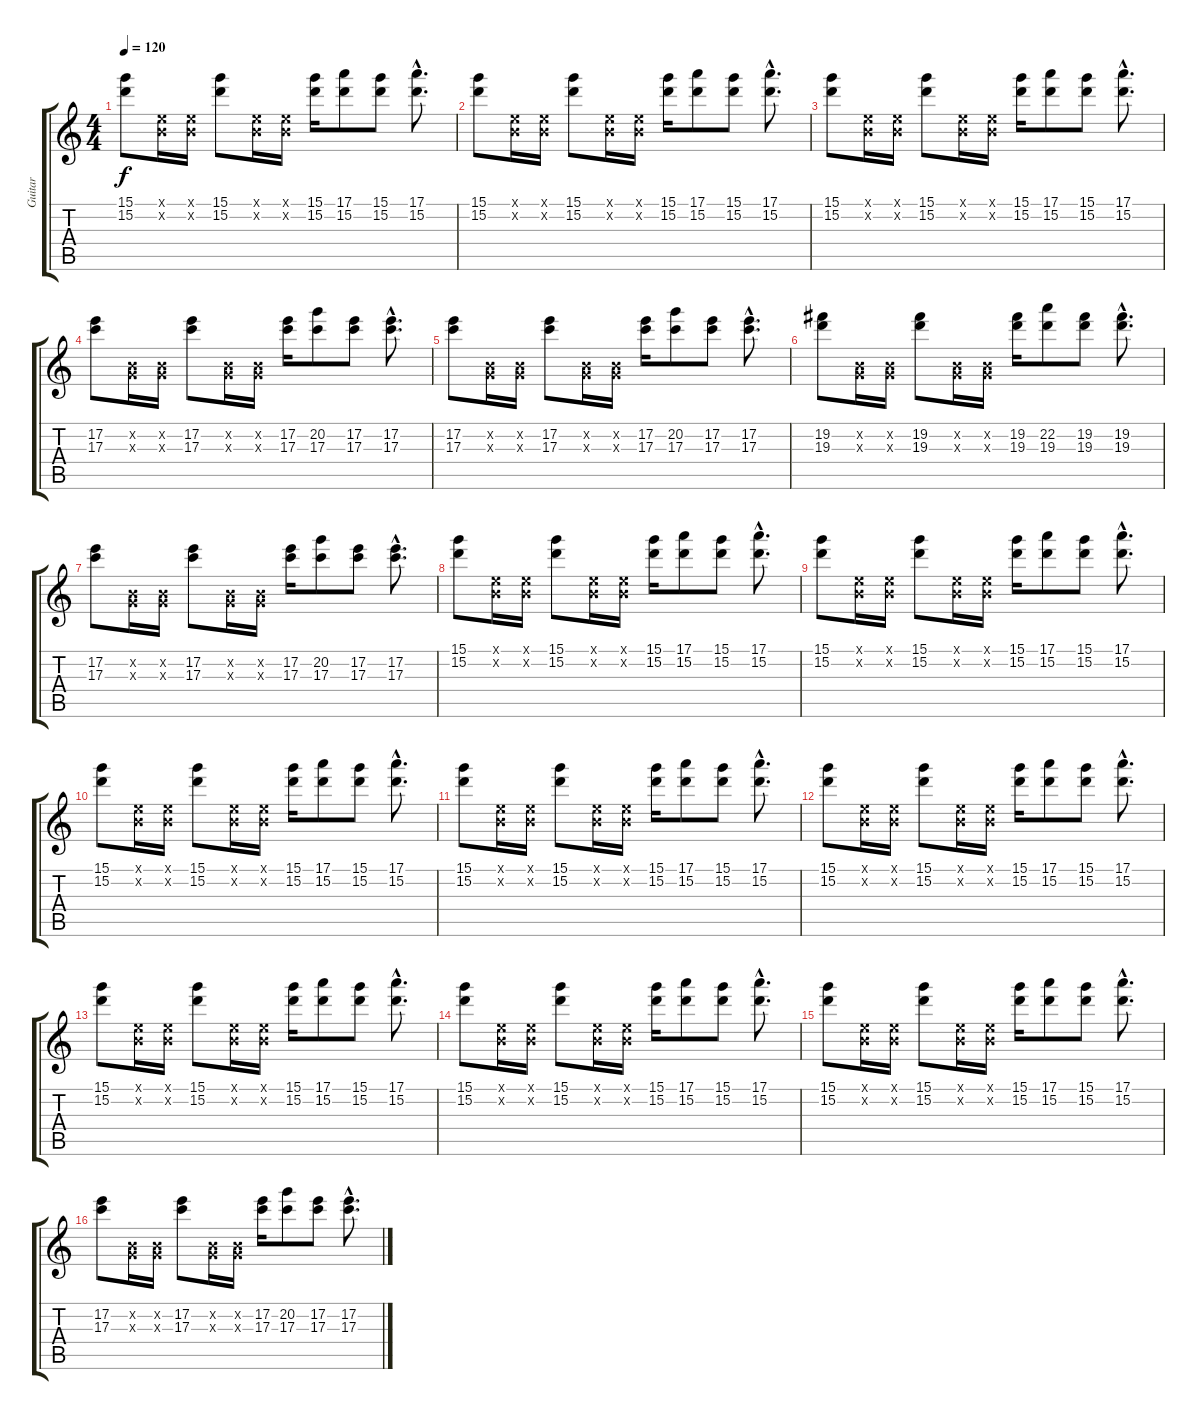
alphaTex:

\track ("Guitar" "Guitar") {instrument electricguitarclean}
\staff {score tabs}
\tuning (E4 B3 G3 D3 A2 E2) {hide}
\ts (4 4)
\tempo 120
\clef g2
\ks c
(15.1 15.2).8{dy f} (0.1{x} 0.2{x}).16 (0.1{x} 0.2{x}).16 (15.1 15.2).8 (0.1{x} 0.2{x}).16 (0.1{x} 0.2{x}).16 (15.1 15.2).16 (17.1 15.2).8 (15.1 15.2).8 (17.1{hac} 15.2{hac}).8{d} |
(15.1 15.2).8 (0.1{x} 0.2{x}).16 (0.1{x} 0.2{x}).16 (15.1 15.2).8 (0.1{x} 0.2{x}).16 (0.1{x} 0.2{x}).16 (15.1 15.2).16 (17.1 15.2).8 (15.1 15.2).8 (17.1{hac} 15.2{hac}).8{d} |
(15.1 15.2).8 (0.1{x} 0.2{x}).16 (0.1{x} 0.2{x}).16 (15.1 15.2).8 (0.1{x} 0.2{x}).16 (0.1{x} 0.2{x}).16 (15.1 15.2).16 (17.1 15.2).8 (15.1 15.2).8 (17.1{hac} 15.2{hac}).8{d} |
(17.2 17.3).8 (0.2{x} 0.3{x}).16 (0.2{x} 0.3{x}).16 (17.2 17.3).8 (0.2{x} 0.3{x}).16 (0.2{x} 0.3{x}).16 (17.2 17.3).16 (20.2 17.3).8 (17.2 17.3).8 (17.2{hac} 17.3{hac}).8{d} |
(17.2 17.3).8 (0.2{x} 0.3{x}).16 (0.2{x} 0.3{x}).16 (17.2 17.3).8 (0.2{x} 0.3{x}).16 (0.2{x} 0.3{x}).16 (17.2 17.3).16 (20.2 17.3).8 (17.2 17.3).8 (17.2{hac} 17.3{hac}).8{d} |
(19.2 19.3).8 (0.2{x} 0.3{x}).16 (0.2{x} 0.3{x}).16 (19.2 19.3).8 (0.2{x} 0.3{x}).16 (0.2{x} 0.3{x}).16 (19.2 19.3).16 (22.2 19.3).8 (19.2 19.3).8 (19.2{hac} 19.3{hac}).8{d} |
(17.2 17.3).8 (0.2{x} 0.3{x}).16 (0.2{x} 0.3{x}).16 (17.2 17.3).8 (0.2{x} 0.3{x}).16 (0.2{x} 0.3{x}).16 (17.2 17.3).16 (20.2 17.3).8 (17.2 17.3).8 (17.2{hac} 17.3{hac}).8{d} |
(15.1 15.2).8 (0.1{x} 0.2{x}).16 (0.1{x} 0.2{x}).16 (15.1 15.2).8 (0.1{x} 0.2{x}).16 (0.1{x} 0.2{x}).16 (15.1 15.2).16 (17.1 15.2).8 (15.1 15.2).8 (17.1{hac} 15.2{hac}).8{d} |
(15.1 15.2).8 (0.1{x} 0.2{x}).16 (0.1{x} 0.2{x}).16 (15.1 15.2).8 (0.1{x} 0.2{x}).16 (0.1{x} 0.2{x}).16 (15.1 15.2).16 (17.1 15.2).8 (15.1 15.2).8 (17.1{hac} 15.2{hac}).8{d} |
(15.1 15.2).8 (0.1{x} 0.2{x}).16 (0.1{x} 0.2{x}).16 (15.1 15.2).8 (0.1{x} 0.2{x}).16 (0.1{x} 0.2{x}).16 (15.1 15.2).16 (17.1 15.2).8 (15.1 15.2).8 (17.1{hac} 15.2{hac}).8{d} |
(15.1 15.2).8 (0.1{x} 0.2{x}).16 (0.1{x} 0.2{x}).16 (15.1 15.2).8 (0.1{x} 0.2{x}).16 (0.1{x} 0.2{x}).16 (15.1 15.2).16 (17.1 15.2).8 (15.1 15.2).8 (17.1{hac} 15.2{hac}).8{d} |
(15.1 15.2).8 (0.1{x} 0.2{x}).16 (0.1{x} 0.2{x}).16 (15.1 15.2).8 (0.1{x} 0.2{x}).16 (0.1{x} 0.2{x}).16 (15.1 15.2).16 (17.1 15.2).8 (15.1 15.2).8 (17.1{hac} 15.2{hac}).8{d} |
(15.1 15.2).8 (0.1{x} 0.2{x}).16 (0.1{x} 0.2{x}).16 (15.1 15.2).8 (0.1{x} 0.2{x}).16 (0.1{x} 0.2{x}).16 (15.1 15.2).16 (17.1 15.2).8 (15.1 15.2).8 (17.1{hac} 15.2{hac}).8{d} |
(15.1 15.2).8 (0.1{x} 0.2{x}).16 (0.1{x} 0.2{x}).16 (15.1 15.2).8 (0.1{x} 0.2{x}).16 (0.1{x} 0.2{x}).16 (15.1 15.2).16 (17.1 15.2).8 (15.1 15.2).8 (17.1{hac} 15.2{hac}).8{d} |
(15.1 15.2).8 (0.1{x} 0.2{x}).16 (0.1{x} 0.2{x}).16 (15.1 15.2).8 (0.1{x} 0.2{x}).16 (0.1{x} 0.2{x}).16 (15.1 15.2).16 (17.1 15.2).8 (15.1 15.2).8 (17.1{hac} 15.2{hac}).8{d} |
(17.2 17.3).8 (0.2{x} 0.3{x}).16 (0.2{x} 0.3{x}).16 (17.2 17.3).8 (0.2{x} 0.3{x}).16 (0.2{x} 0.3{x}).16 (17.2 17.3).16 (20.2 17.3).8 (17.2 17.3).8 (17.2{hac} 17.3{hac}).8{d}
